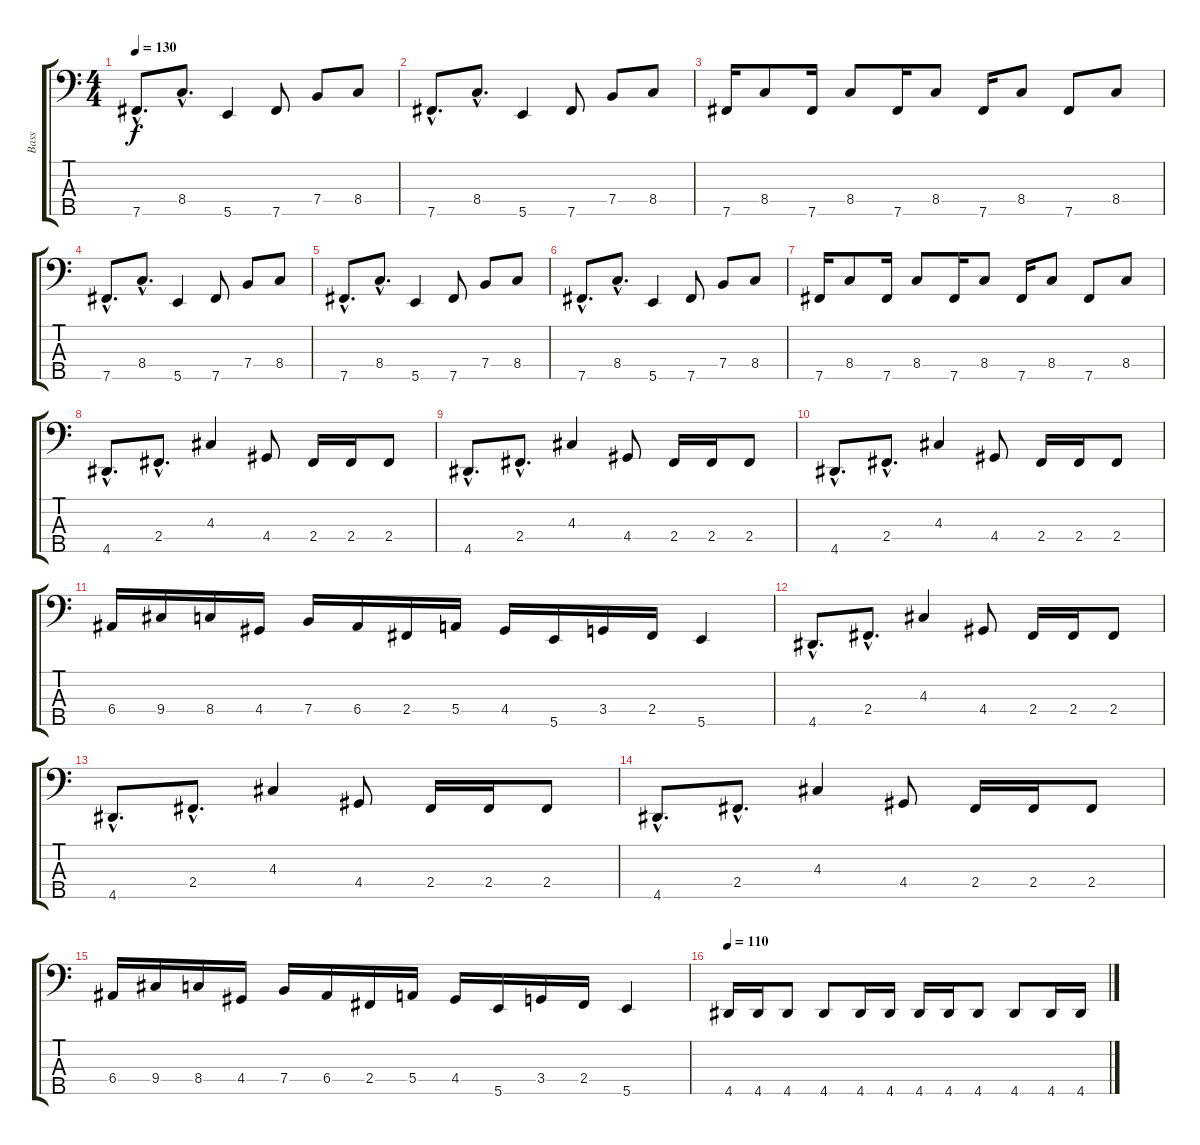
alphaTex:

\track ("Bass" "Bass") {instrument slapbass1}
\staff {score tabs}
\tuning (G2 D2 A1 E1 B0) {hide}
\ts (4 4)
\tempo 130
\clef f4
\ks c
7.5{hac}.8{d dy f} 8.4{hac}.8{d} 5.5.4 7.5.8 7.4.8 8.4.8 |
7.5{hac}.8{d} 8.4{hac}.8{d} 5.5.4 7.5.8 7.4.8 8.4.8 |
7.5.16 8.4.8 7.5.16 8.4.8 7.5.16 8.4.8 7.5.16 8.4.8 7.5.8 8.4.8 |
7.5{hac}.8{d} 8.4{hac}.8{d} 5.5.4 7.5.8 7.4.8 8.4.8 |
7.5{hac}.8{d} 8.4{hac}.8{d} 5.5.4 7.5.8 7.4.8 8.4.8 |
7.5{hac}.8{d} 8.4{hac}.8{d} 5.5.4 7.5.8 7.4.8 8.4.8 |
7.5.16 8.4.8 7.5.16 8.4.8 7.5.16 8.4.8 7.5.16 8.4.8 7.5.8 8.4.8 |
4.5{hac}.8{d} 2.4{hac}.8{d} 4.3.4 4.4.8 2.4.16 2.4.16 2.4.8 |
4.5{hac}.8{d} 2.4{hac}.8{d} 4.3.4 4.4.8 2.4.16 2.4.16 2.4.8 |
4.5{hac}.8{d} 2.4{hac}.8{d} 4.3.4 4.4.8 2.4.16 2.4.16 2.4.8 |
6.4.16 9.4.16 8.4.16 4.4.16 7.4.16 6.4.16 2.4.16 5.4.16 4.4.16 5.5.16 3.4.16 2.4.16 5.5.4 |
4.5{hac}.8{d} 2.4{hac}.8{d} 4.3.4 4.4.8 2.4.16 2.4.16 2.4.8 |
4.5{hac}.8{d} 2.4{hac}.8{d} 4.3.4 4.4.8 2.4.16 2.4.16 2.4.8 |
4.5{hac}.8{d} 2.4{hac}.8{d} 4.3.4 4.4.8 2.4.16 2.4.16 2.4.8 |
6.4.16 9.4.16 8.4.16 4.4.16 7.4.16 6.4.16 2.4.16 5.4.16 4.4.16 5.5.16 3.4.16 2.4.16 5.5.4 |
\tempo 110
4.5.16 4.5.16 4.5.8 4.5.8 4.5.16 4.5.16 4.5.16 4.5.16 4.5.8 4.5.8 4.5.16 4.5.16
